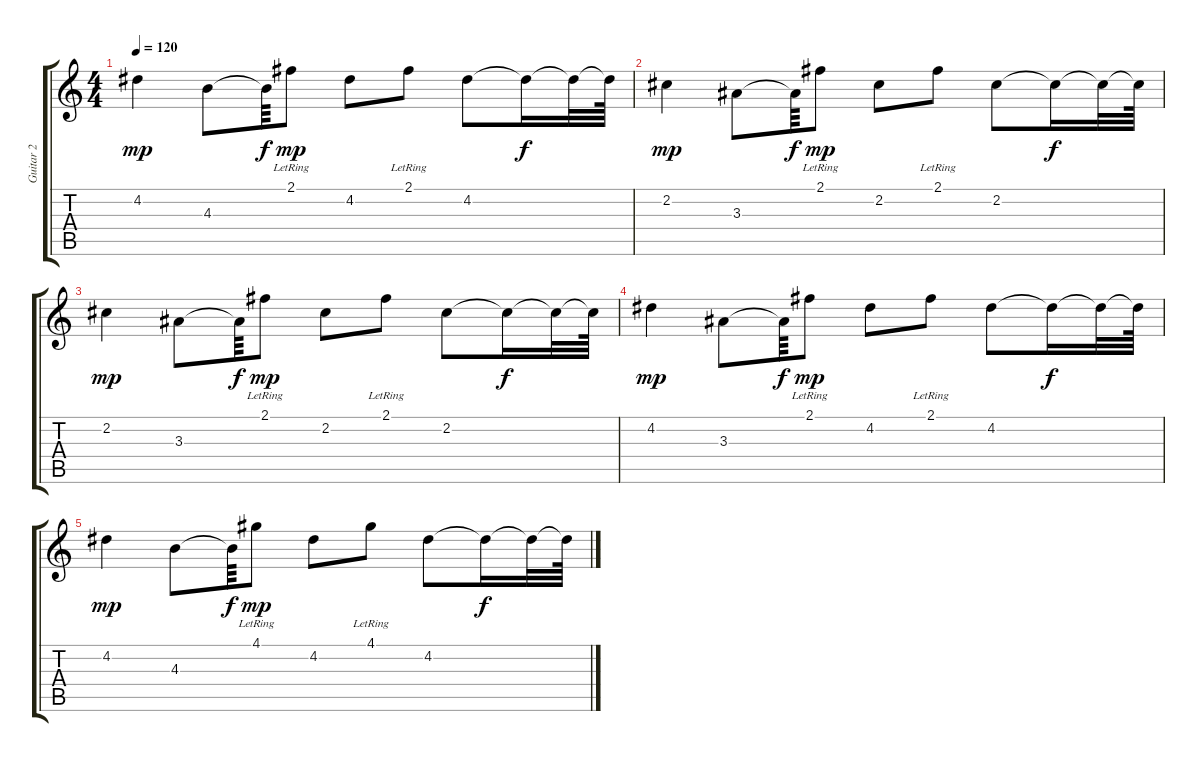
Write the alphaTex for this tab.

\track ("Guitar 2" "Guitar 2") {instrument acousticguitarsteel}
\staff {score tabs}
\tuning (E4 B3 G3 D3 A2 E2) {hide}
\ts (4 4)
\tempo 120
\clef g2
\ks c
4.2.4{dy mp} 4.3.8 4.3{t}.64{dy f} 2.1{lr}.8{dy mp} 4.2.8 2.1{lr}.8 4.2.8 4.2{t}.16{dy f} 4.2{t}.32 4.2{t}.64 |
2.2.4{dy mp} 3.3.8 3.3{t}.64{dy f} 2.1{lr}.8{dy mp} 2.2.8 2.1{lr}.8 2.2.8 2.2{t}.16{dy f} 2.2{t}.32 2.2{t}.64 |
2.2.4{dy mp} 3.3.8 3.3{t}.64{dy f} 2.1{lr}.8{dy mp} 2.2.8 2.1{lr}.8 2.2.8 2.2{t}.16{dy f} 2.2{t}.32 2.2{t}.64 |
4.2.4{dy mp} 3.3.8 3.3{t}.64{dy f} 2.1{lr}.8{dy mp} 4.2.8 2.1{lr}.8 4.2.8 4.2{t}.16{dy f} 4.2{t}.32 4.2{t}.64 |
4.2.4{dy mp} 4.3.8 4.3{t}.64{dy f} 4.1{lr}.8{dy mp} 4.2.8 4.1{lr}.8 4.2.8 4.2{t}.16{dy f} 4.2{t}.32 4.2{t}.64
